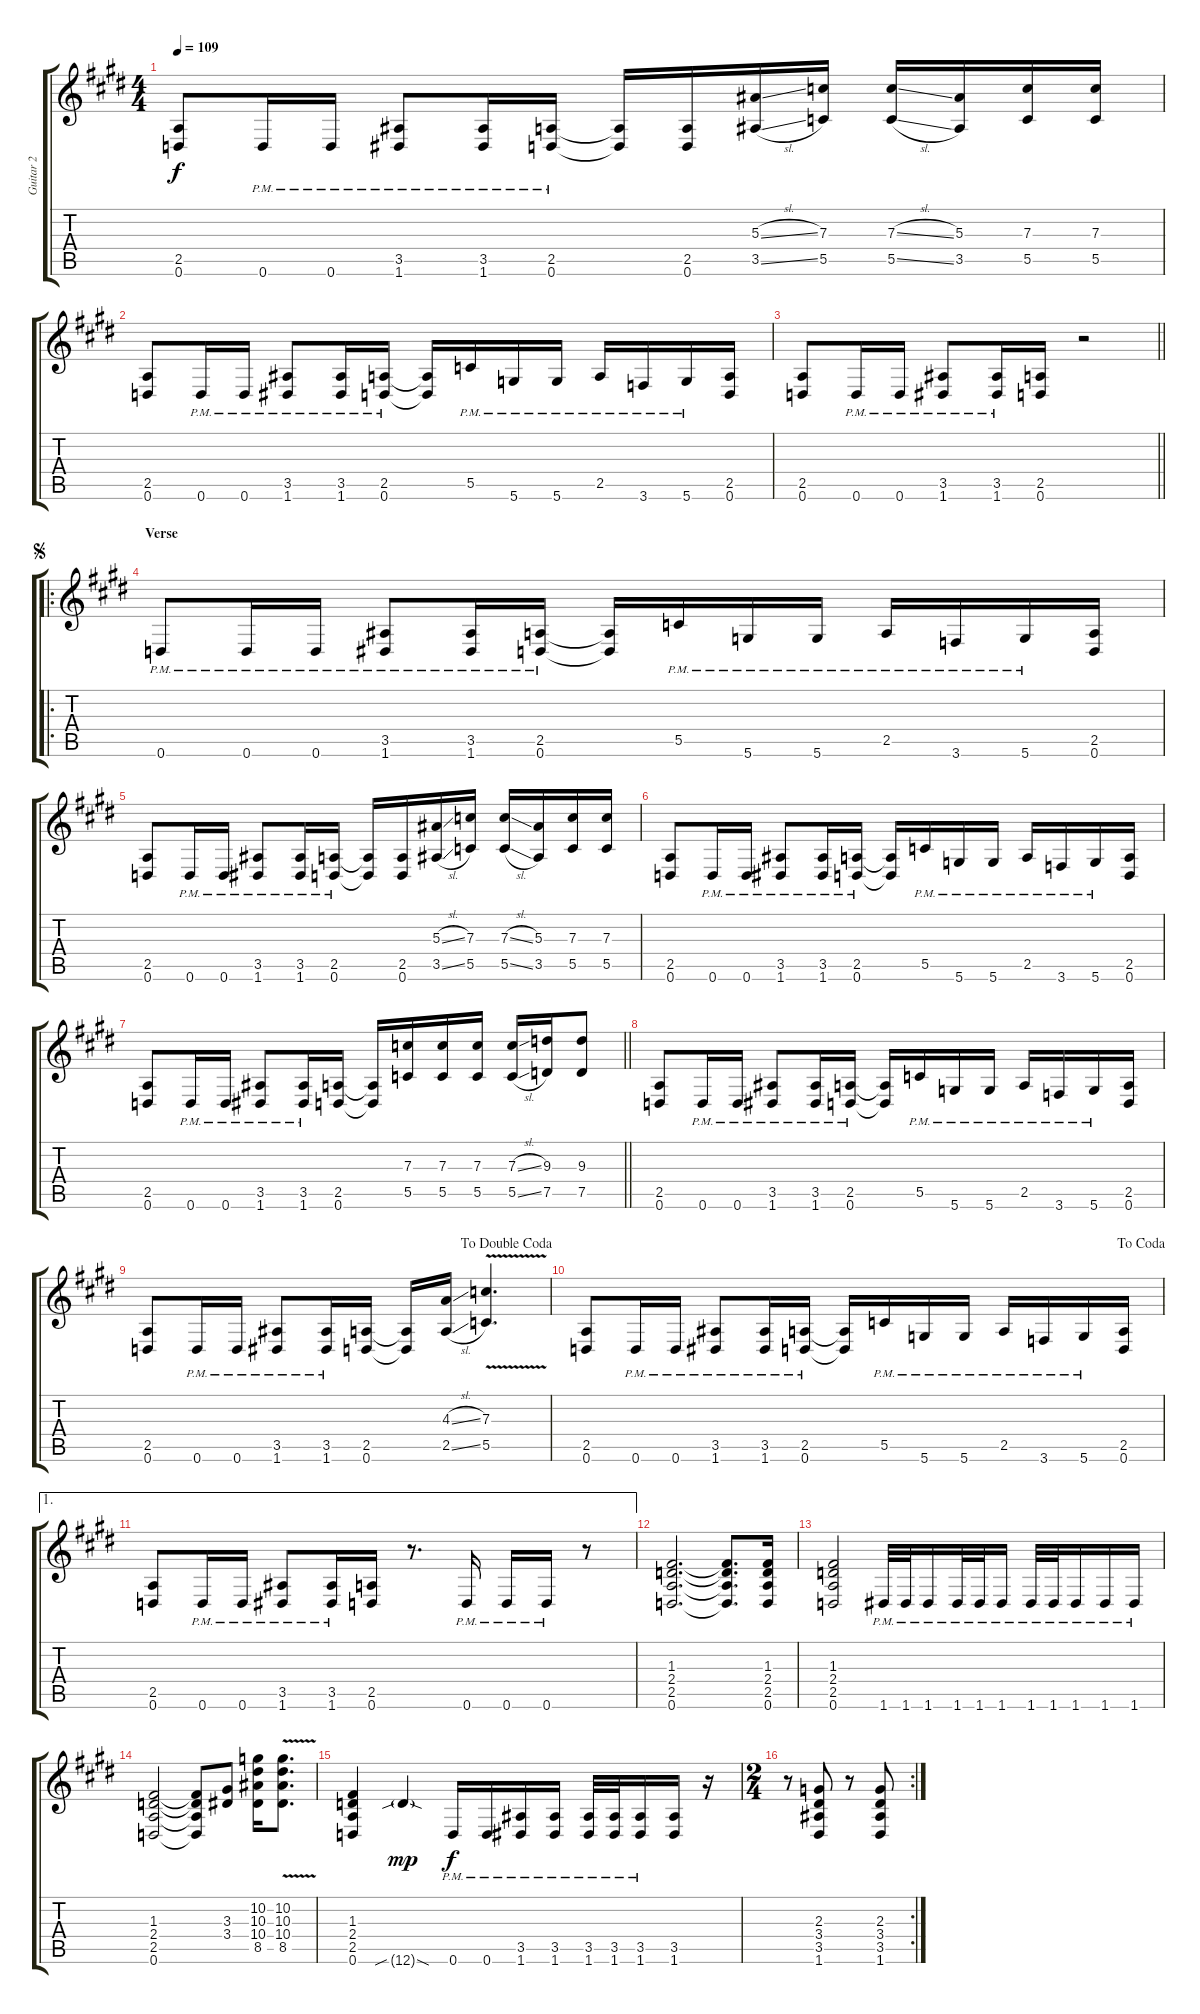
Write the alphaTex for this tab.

\track ("Guitar 2" "Guitar 2") {instrument distortionguitar}
\staff {score tabs}
\tuning (D4 A3 F3 C3 G2 D2) {hide}
\ts (4 4)
\tempo 109
\clef g2
\ks e
(2.5 0.6).8{dy f} 0.6{pm}.16 0.6{pm}.16 (3.5{pm} 1.6{pm}).8 (3.5{pm} 1.6{pm}).16 (2.5{pm} 0.6{pm}).16 (2.5{t} 0.6{t}).16 (2.5 0.6).16 (5.3{sl} 3.5{sl}).16 (7.3 5.5).16 (7.3{sl} 5.5{sl}).16 (5.3 3.5).16 (7.3 5.5).16 (7.3 5.5).16 |
(2.5 0.6).8 0.6{pm}.16 0.6{pm}.16 (3.5{pm} 1.6{pm}).8 (3.5{pm} 1.6{pm}).16 (2.5{pm} 0.6{pm}).16 (2.5{t} 0.6{t}).16 5.5{pm}.16 5.6{pm}.16 5.6{pm}.16 2.5{pm}.16 3.6{pm}.16 5.6{pm}.16 (2.5 0.6).16 |
\barLineRight lightlight
(2.5 0.6).8 0.6{pm}.16 0.6{pm}.16 (3.5{pm} 1.6{pm}).8 (3.5{pm} 1.6{pm}).16 (2.5 0.6).16 r.2 |
\ro
\section ("" "Verse")
\jump segno
0.6{pm}.8 0.6{pm}.16 0.6{pm}.16 (3.5{pm} 1.6{pm}).8 (3.5{pm} 1.6{pm}).16 (2.5{pm} 0.6{pm}).16 (2.5{t} 0.6{t}).16 5.5{pm}.16 5.6{pm}.16 5.6{pm}.16 2.5{pm}.16 3.6{pm}.16 5.6{pm}.16 (2.5 0.6).16 |
(2.5 0.6).8 0.6{pm}.16 0.6{pm}.16 (3.5{pm} 1.6{pm}).8 (3.5{pm} 1.6{pm}).16 (2.5{pm} 0.6{pm}).16 (2.5{t} 0.6{t}).16 (2.5 0.6).16 (5.3{sl} 3.5{sl}).16 (7.3 5.5).16 (7.3{sl} 5.5{sl}).16 (5.3 3.5).16 (7.3 5.5).16 (7.3 5.5).16 |
(2.5 0.6).8 0.6{pm}.16 0.6{pm}.16 (3.5{pm} 1.6{pm}).8 (3.5{pm} 1.6{pm}).16 (2.5{pm} 0.6{pm}).16 (2.5{t} 0.6{t}).16 5.5{pm}.16 5.6{pm}.16 5.6{pm}.16 2.5{pm}.16 3.6{pm}.16 5.6{pm}.16 (2.5 0.6).16 |
\barLineRight lightlight
(2.5 0.6).8 0.6{pm}.16 0.6{pm}.16 (3.5{pm} 1.6{pm}).8 (3.5{pm} 1.6{pm}).16 (2.5 0.6).16 (2.5{t} 0.6{t}).16 (7.3 5.5).16 (7.3 5.5).16 (7.3 5.5).16 (7.3{sl} 5.5{sl}).16 (9.3 7.5).16 (9.3 7.5).8 |
(2.5 0.6).8 0.6{pm}.16 0.6{pm}.16 (3.5{pm} 1.6{pm}).8 (3.5{pm} 1.6{pm}).16 (2.5{pm} 0.6{pm}).16 (2.5{t} 0.6{t}).16 5.5{pm}.16 5.6{pm}.16 5.6{pm}.16 2.5{pm}.16 3.6{pm}.16 5.6{pm}.16 (2.5 0.6).16 |
\jump dadoublecoda
(2.5 0.6).8 0.6{pm}.16 0.6{pm}.16 (3.5{pm} 1.6{pm}).8 (3.5{pm} 1.6{pm}).16 (2.5 0.6).16 (2.5{t} 0.6{t}).16 (4.3{sl} 2.5{sl}).16 (7.3{v} 5.5{v}).4{d} |
\jump dacoda
(2.5 0.6).8 0.6{pm}.16 0.6{pm}.16 (3.5{pm} 1.6{pm}).8 (3.5{pm} 1.6{pm}).16 (2.5{pm} 0.6{pm}).16 (2.5{t} 0.6{t}).16 5.5{pm}.16 5.6{pm}.16 5.6{pm}.16 2.5{pm}.16 3.6{pm}.16 5.6{pm}.16 (2.5 0.6).16 |
\ae 1
(2.5 0.6).8 0.6{pm}.16 0.6{pm}.16 (3.5{pm} 1.6{pm}).8 (3.5{pm} 1.6{pm}).16 (2.5 0.6).16 r.8{d} 0.6{pm}.16 0.6{pm}.16 0.6{pm}.16 r.8 |
(1.3 2.4 2.5 0.6).2{d} (1.3{t} 2.4{t} 2.5{t} 0.6{t}).8{d} (1.3 2.4 2.5 0.6).16 |
(1.3 2.4 2.5 0.6).2 1.6{pm}.32 1.6{pm}.32 1.6{pm}.16 1.6{pm}.32 1.6{pm}.32 1.6{pm}.16 1.6{pm}.32 1.6{pm}.32 1.6{pm}.16 1.6{pm}.16 1.6{pm}.16 |
(1.3 2.4 2.5 0.6).2 (1.3{t} 2.4{t} 2.5{t} 0.6{t}).8 (3.3 3.4).8 (10.2 10.3 10.4 8.5).16 (10.2{v} 10.3{v} 10.4{v} 8.5{v}).8{d} |
(1.3 2.4 2.5 0.6).4 12.6{sib sod g}.4{dy mp} 0.6{pm}.16{dy f} 0.6{pm}.16 (3.5{pm} 1.6{pm}).16 (3.5{pm} 1.6{pm}).16 (3.5{pm} 1.6{pm}).32 (3.5{pm} 1.6{pm}).32 (3.5{pm} 1.6{pm}).16 (3.5 1.6).16 r.16 |
\rc 2
\ts (2 4)
r.8 (2.3 3.4 3.5 1.6).8 r.8 (2.3 3.4 3.5 1.6).8
